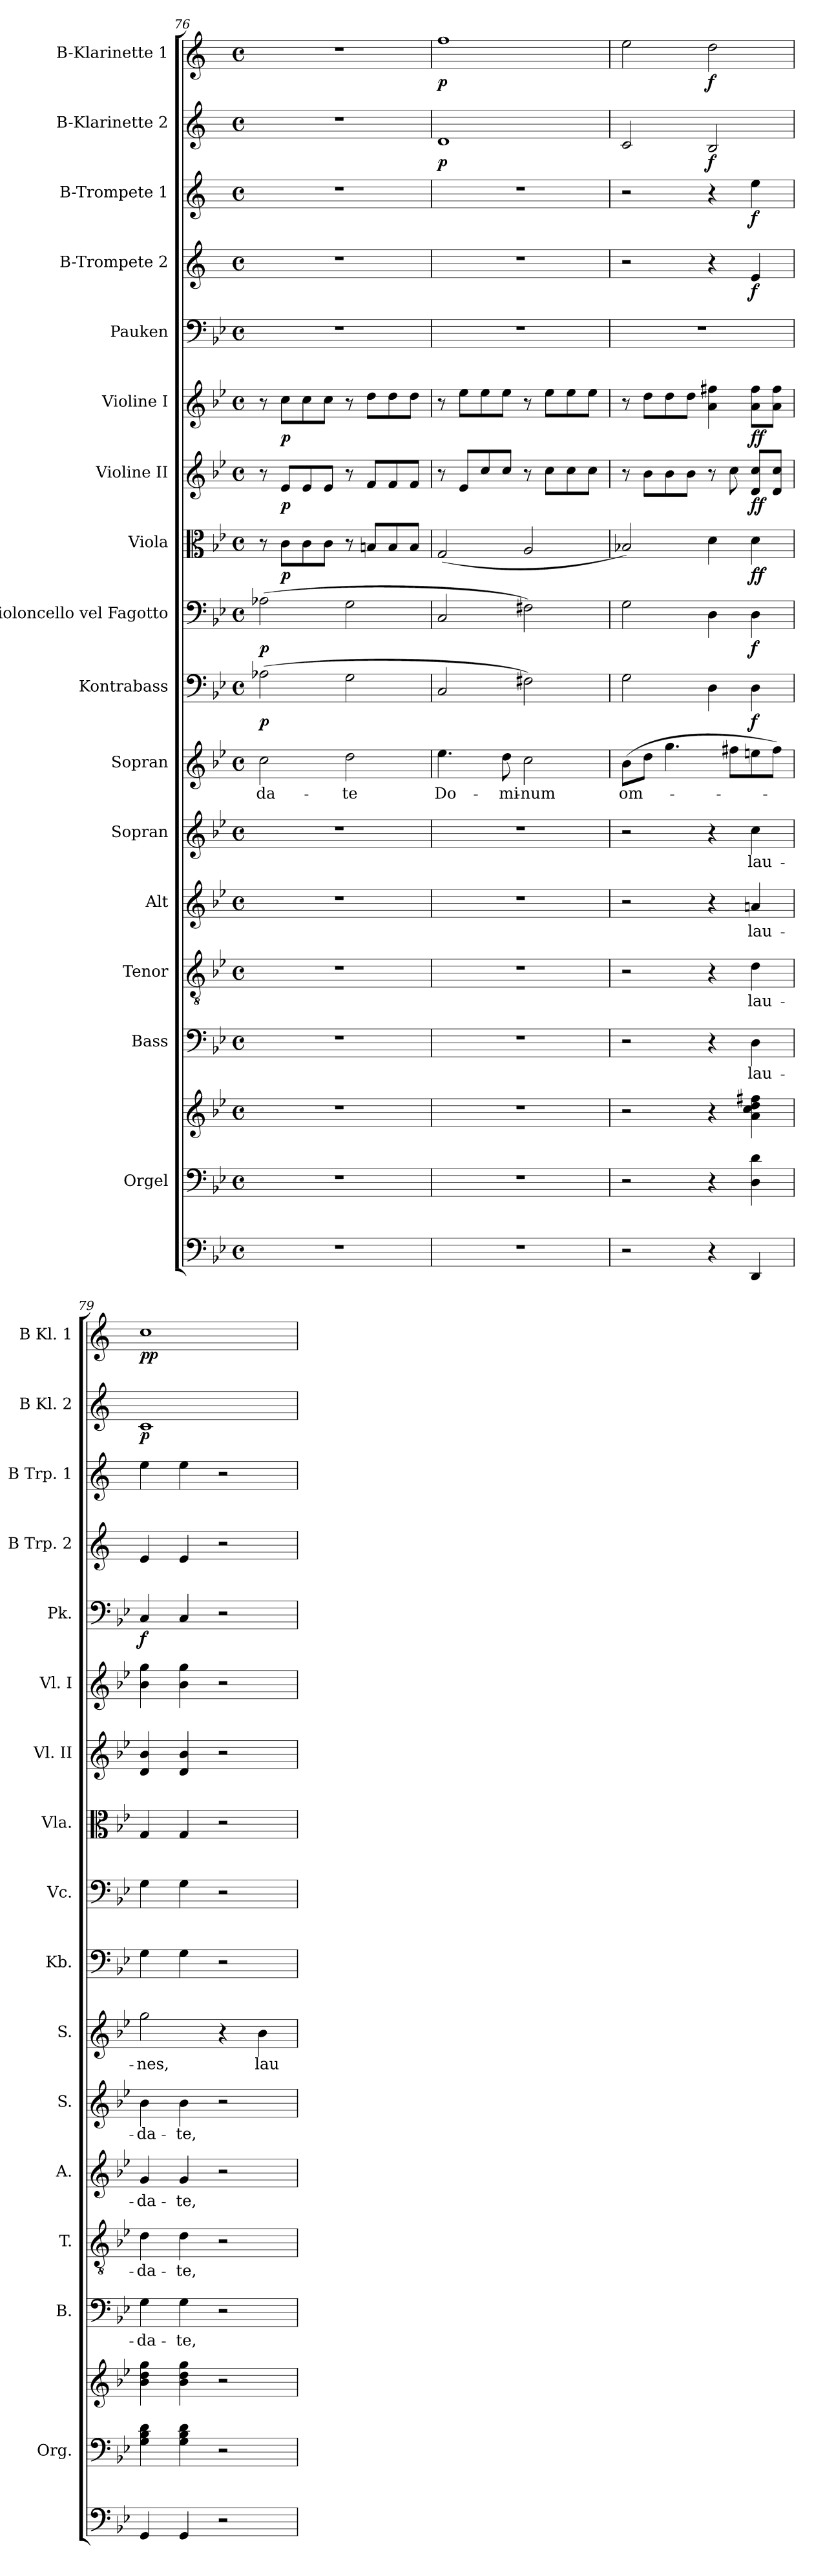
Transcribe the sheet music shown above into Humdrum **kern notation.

**kern	**kern	**kern	**kern	**text	**kern	**text	**kern	**text	**kern	**text	**kern	**text	**kern	**dynam	**kern	**dynam	**kern	**dynam	**kern	**dynam	**kern	**dynam	**kern	**dynam	**kern	**dynam	**kern	**dynam	**kern	**dynam	**kern	**dynam
*part17	*part16	*part16	*part15	*part15	*part14	*part14	*part13	*part13	*part12	*part12	*part11	*part11	*part10	*part10	*part9	*part9	*part8	*part8	*part7	*part7	*part6	*part6	*part5	*part5	*part4	*part4	*part3	*part3	*part2	*part2	*part1	*part1
*staff18	*staff17	*staff16	*staff15	*staff15	*staff14	*staff14	*staff13	*staff13	*staff12	*staff12	*staff11	*staff11	*staff10	*staff10	*staff9	*staff9	*staff8	*staff8	*staff7	*staff7	*staff6	*staff6	*staff5	*staff5	*staff4	*staff4	*staff3	*staff3	*staff2	*staff2	*staff1	*staff1
*	*I"Orgel	*	*I"Bass	*	*I"Tenor	*	*I"Alt	*	*I"Sopran	*	*I"Sopran	*	*I"Kontrabass	*	*I"Violoncello vel Fagotto	*	*I"Viola	*	*I"Violine II	*	*I"Violine I	*	*I"Pauken	*	*I"B-Trompete 2	*	*I"B-Trompete 1	*	*I"B-Klarinette 2	*	*I"B-Klarinette 1	*
*	*I'Org.	*	*I'B.	*	*I'T.	*	*I'A.	*	*I'S.	*	*I'S.	*	*I'Kb.	*	*I'Vc.	*	*I'Vla.	*	*I'Vl. II	*	*I'Vl. I	*	*I'Pk.	*	*I'B Trp. 2	*	*I'B Trp. 1	*	*I'B Kl. 2	*	*I'B Kl. 1	*
*clefF4	*clefF4	*clefG2	*clefF4	*	*clefGv2	*	*clefG2	*	*clefG2	*	*clefG2	*	*clefF4	*	*clefF4	*	*clefC3	*	*clefG2	*	*clefG2	*	*clefF4	*	*clefG2	*	*clefG2	*	*clefG2	*	*clefG2	*
*	*	*	*	*	*	*	*	*	*	*	*	*	*ITrd7c12	*	*	*	*	*	*	*	*	*	*	*	*ITrd1c2	*	*ITrd1c2	*	*ITrd1c2	*	*ITrd1c2	*
*k[b-e-]	*k[b-e-]	*k[b-e-]	*k[b-e-]	*	*k[b-e-]	*	*k[b-e-]	*	*k[b-e-]	*	*k[b-e-]	*	*k[b-e-]	*	*k[b-e-]	*	*k[b-e-]	*	*k[b-e-]	*	*k[b-e-]	*	*k[b-e-]	*	*k[b-e-]	*	*k[b-e-]	*	*k[b-e-]	*	*k[b-e-]	*
*B-:	*B-:	*B-:	*B-:	*	*B-:	*	*B-:	*	*B-:	*	*B-:	*	*B-:	*	*B-:	*	*B-:	*	*B-:	*	*B-:	*	*B-:	*	*B-:	*	*B-:	*	*B-:	*	*B-:	*
*M4/4	*M4/4	*M4/4	*M4/4	*	*M4/4	*	*M4/4	*	*M4/4	*	*M4/4	*	*M4/4	*	*M4/4	*	*M4/4	*	*M4/4	*	*M4/4	*	*M4/4	*	*M4/4	*	*M4/4	*	*M4/4	*	*M4/4	*
*met(c)	*met(c)	*met(c)	*met(c)	*	*met(c)	*	*met(c)	*	*met(c)	*	*met(c)	*	*met(c)	*	*met(c)	*	*met(c)	*	*met(c)	*	*met(c)	*	*met(c)	*	*met(c)	*	*met(c)	*	*met(c)	*	*met(c)	*
=76	=76	=76	=76	=76	=76	=76	=76	=76	=76	=76	=76	=76	=76	=76	=76	=76	=76	=76	=76	=76	=76	=76	=76	=76	=76	=76	=76	=76	=76	=76	=76	=76
!	!	!	!	!	!	!	!	!	!	!	!	!LO:LY:b	!	!LO:DY:b	!	!LO:DY:b	!	!	!	!	!	!	!	!	!	!	!	!	!	!	!	!
1r	1r	1r	1r	.	1r	.	1r	.	1r	.	2cc\	-da-	(>2AA-X\	p	(>2A-X\	p	8r	.	8r	.	8r	.	1r	.	1r	.	1r	.	1r	.	1r	.
!	!	!	!	!	!	!	!	!	!	!	!	!	!	!	!	!	!	!LO:DY:b	!	!LO:DY:b	!	!LO:DY:b	!	!	!	!	!	!	!	!	!	!
.	.	.	.	.	.	.	.	.	.	.	.	.	.	.	.	.	8c\L	p	8e-/L	p	8cc\L	p	.	.	.	.	.	.	.	.	.	.
.	.	.	.	.	.	.	.	.	.	.	.	.	.	.	.	.	8c\	.	8e-/	.	8cc\	.	.	.	.	.	.	.	.	.	.	.
.	.	.	.	.	.	.	.	.	.	.	.	.	.	.	.	.	8c\J	.	8e-/J	.	8cc\J	.	.	.	.	.	.	.	.	.	.	.
!	!	!	!	!	!	!	!	!	!	!	!	!LO:LY:b	!	!	!	!	!	!	!	!	!	!	!	!	!	!	!	!	!	!	!	!
.	.	.	.	.	.	.	.	.	.	.	2dd\	-te	2GG\	.	2G\	.	8r	.	8r	.	8r	.	.	.	.	.	.	.	.	.	.	.
.	.	.	.	.	.	.	.	.	.	.	.	.	.	.	.	.	8Bn/L	.	8f/L	.	8dd\L	.	.	.	.	.	.	.	.	.	.	.
.	.	.	.	.	.	.	.	.	.	.	.	.	.	.	.	.	8B/	.	8f/	.	8dd\	.	.	.	.	.	.	.	.	.	.	.
.	.	.	.	.	.	.	.	.	.	.	.	.	.	.	.	.	8B/J	.	8f/J	.	8dd\J	.	.	.	.	.	.	.	.	.	.	.
=77	=77	=77	=77	=77	=77	=77	=77	=77	=77	=77	=77	=77	=77	=77	=77	=77	=77	=77	=77	=77	=77	=77	=77	=77	=77	=77	=77	=77	=77	=77	=77	=77
!	!	!	!	!	!	!	!	!	!	!	!	!LO:LY:b	!	!	!	!	!	!	!	!	!	!	!	!	!	!	!	!	!	!LO:DY:b	!	!LO:DY:b
1r	1r	1r	1r	.	1r	.	1r	.	1r	.	4.ee-\	Do-	2CC/	.	2C/	.	(<2G/	.	8r	.	8r	.	1r	.	1r	.	1r	.	1c	p	1ee-	p
.	.	.	.	.	.	.	.	.	.	.	.	.	.	.	.	.	.	.	8e-/L	.	8ee-\L	.	.	.	.	.	.	.	.	.	.	.
.	.	.	.	.	.	.	.	.	.	.	.	.	.	.	.	.	.	.	8cc/	.	8ee-\	.	.	.	.	.	.	.	.	.	.	.
!	!	!	!	!	!	!	!	!	!	!	!	!LO:LY:b	!	!	!	!	!	!	!	!	!	!	!	!	!	!	!	!	!	!	!	!
.	.	.	.	.	.	.	.	.	.	.	8dd\	-mi-	.	.	.	.	.	.	8cc/J	.	8ee-\J	.	.	.	.	.	.	.	.	.	.	.
!	!	!	!	!	!	!	!	!	!	!	!	!LO:LY:b	!	!	!	!	!	!	!	!	!	!	!	!	!	!	!	!	!	!	!	!
.	.	.	.	.	.	.	.	.	.	.	2cc\	-num	2FF#X\)	.	2F#X\)	.	2A/	.	8r	.	8r	.	.	.	.	.	.	.	.	.	.	.
.	.	.	.	.	.	.	.	.	.	.	.	.	.	.	.	.	.	.	8cc\L	.	8ee-\L	.	.	.	.	.	.	.	.	.	.	.
.	.	.	.	.	.	.	.	.	.	.	.	.	.	.	.	.	.	.	8cc\	.	8ee-\	.	.	.	.	.	.	.	.	.	.	.
.	.	.	.	.	.	.	.	.	.	.	.	.	.	.	.	.	.	.	8cc\J	.	8ee-\J	.	.	.	.	.	.	.	.	.	.	.
=78	=78	=78	=78	=78	=78	=78	=78	=78	=78	=78	=78	=78	=78	=78	=78	=78	=78	=78	=78	=78	=78	=78	=78	=78	=78	=78	=78	=78	=78	=78	=78	=78
!	!	!	!	!	!	!	!	!	!	!	!	!LO:LY:b	!	!	!	!	!	!	!	!	!	!	!	!	!	!	!	!	!	!	!	!
2r	2r	2r	2r	.	2r	.	2r	.	2r	.	(>8b-\L	om-	2GG\	.	2G\	.	2B-X/)	.	8r	.	8r	.	1r	.	2r	.	2r	.	2B-/	.	2dd\	.
.	.	.	.	.	.	.	.	.	.	.	8dd\J	.	.	.	.	.	.	.	8b-\L	.	8dd\L	.	.	.	.	.	.	.	.	.	.	.
.	.	.	.	.	.	.	.	.	.	.	4.gg\	.	.	.	.	.	.	.	8b-\	.	8dd\	.	.	.	.	.	.	.	.	.	.	.
.	.	.	.	.	.	.	.	.	.	.	.	.	.	.	.	.	.	.	8b-\J	.	8dd\J	.	.	.	.	.	.	.	.	.	.	.
!	!	!	!	!	!	!	!	!	!	!	!	!	!	!	!	!	!	!	!	!	!	!	!	!	!	!	!	!	!	!LO:DY:b	!	!LO:DY:b
4r	4r	4r	4r	.	4r	.	4r	.	4r	.	.	.	4DD\	.	4D\	.	4d\	.	8r	.	4a\ 4ff#X\	.	.	.	4r	.	4r	.	2A/	f	2cc\	f
.	.	.	.	.	.	.	.	.	.	.	8ff#X\L	.	.	.	.	.	.	.	8cc\	.	.	.	.	.	.	.	.	.	.	.	.	.
!	!	!	!	!LO:LY:b	!	!LO:LY:b	!	!LO:LY:b	!	!LO:LY:b	!	!	!	!LO:DY:b	!	!LO:DY:b	!	!LO:DY:b	!	!LO:DY:b	!	!LO:DY:b	!	!	!	!LO:DY:b	!	!LO:DY:b	!	!	!	!
4DD/	4D\ 4d\	4a\ 4cc\ 4dd\ 4ff#X\	4D\	lau-	4d\	lau-	4an/	lau-	4cc\	lau-	8een\	.	4DD\	f	4D\	f	4d\	ff	8d/ 8cc/L	ff	8a\ 8ff#\L	ff	.	.	4d/	f	4dd\	f	.	.	.	.
.	.	.	.	.	.	.	.	.	.	.	8ff#\J)	.	.	.	.	.	.	.	8d/ 8cc/J	.	8a\ 8ff#\J	.	.	.	.	.	.	.	.	.	.	.
=79	=79	=79	=79	=79	=79	=79	=79	=79	=79	=79	=79	=79	=79	=79	=79	=79	=79	=79	=79	=79	=79	=79	=79	=79	=79	=79	=79	=79	=79	=79	=79	=79
!	!	!	!	!LO:LY:b	!	!LO:LY:b	!	!LO:LY:b	!	!LO:LY:b	!	!LO:LY:b	!	!	!	!	!	!	!	!	!	!	!	!LO:DY:b	!	!	!	!	!	!LO:DY:b	!	!LO:DY:b
4GG/	4G\ 4B-\ 4d\	4b-\ 4dd\ 4gg\	4G\	-da-	4d\	-da-	4g/	-da-	4b-\	-da-	2gg\	-nes,	4GG\	.	4G\	.	4G/	.	4d/ 4b-/	.	4b-\ 4gg\	.	4C/	f	4d/	.	4dd\	.	1B-	p	1b-	pp
!	!	!	!	!LO:LY:b	!	!LO:LY:b	!	!LO:LY:b	!	!LO:LY:b	!	!	!	!	!	!	!	!	!	!	!	!	!	!	!	!	!	!	!	!	!	!
4GG/	4G\ 4B-\ 4d\	4b-\ 4dd\ 4gg\	4G\	-te,	4d\	-te,	4g/	-te,	4b-\	-te,	.	.	4GG\	.	4G\	.	4G/	.	4d/ 4b-/	.	4b-\ 4gg\	.	4C/	.	4d/	.	4dd\	.	.	.	.	.
2r	2r	2r	2r	.	2r	.	2r	.	2r	.	4r	.	2r	.	2r	.	2r	.	2r	.	2r	.	2r	.	2r	.	2r	.	.	.	.	.
!	!	!	!	!	!	!	!	!	!	!	!	!LO:LY:b	!	!	!	!	!	!	!	!	!	!	!	!	!	!	!	!	!	!	!	!
.	.	.	.	.	.	.	.	.	.	.	4b-\	lau-	.	.	.	.	.	.	.	.	.	.	.	.	.	.	.	.	.	.	.	.
=	=	=	=	=	=	=	=	=	=	=	=	=	=	=	=	=	=	=	=	=	=	=	=	=	=	=	=	=	=	=	=	=
*-	*-	*-	*-	*-	*-	*-	*-	*-	*-	*-	*-	*-	*-	*-	*-	*-	*-	*-	*-	*-	*-	*-	*-	*-	*-	*-	*-	*-	*-	*-	*-	*-
